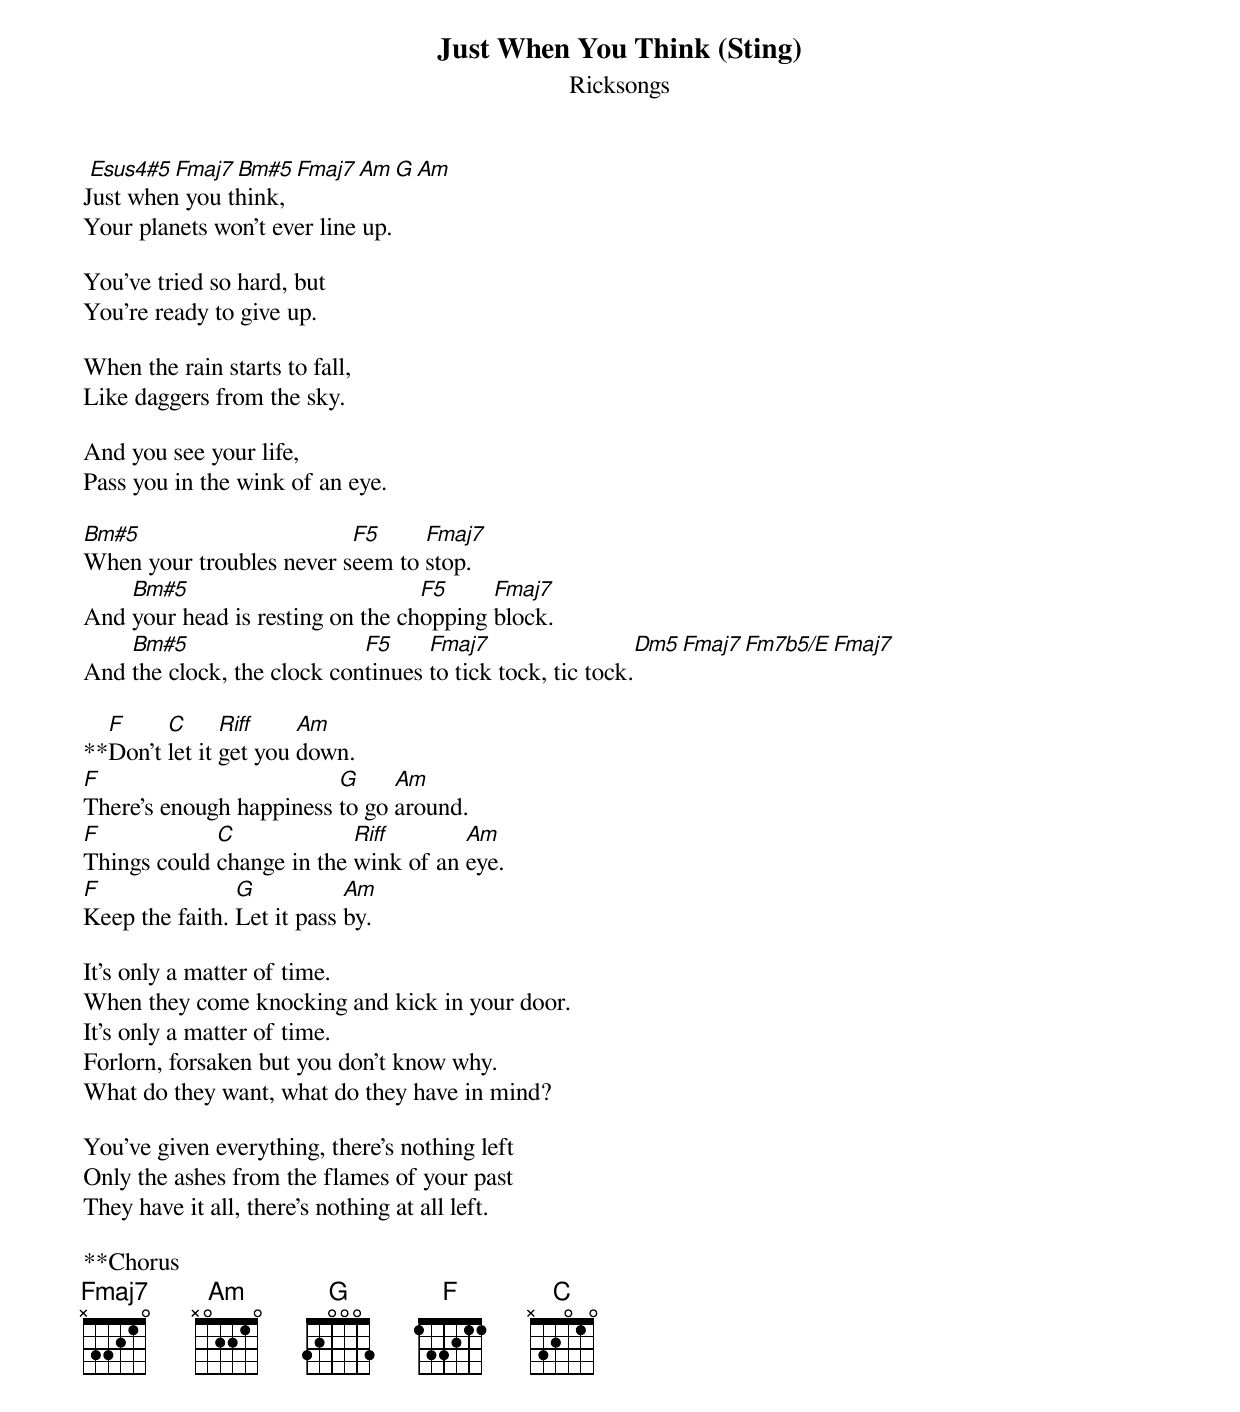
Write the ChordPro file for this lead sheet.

{title: Just When You Think (Sting)}
{st:Ricksongs}
 [Esus4#5][Fmaj7][Bm#5][Fmaj7][Am][G][Am]
Just when you think,
Your planets won’t ever line up.

You’ve tried so hard, but
You’re ready to give up.

When the rain starts to fall,
Like daggers from the sky.

And you see your life,
Pass you in the wink of an eye.

[Bm#5]When your troubles never s[F5]eem to [Fmaj7]stop.
And [Bm#5]your head is resting on the ch[F5]opping [Fmaj7]block.
And [Bm#5]the clock, the clock con[F5]tinues [Fmaj7]to tick tock, tic tock.[Dm5][Fmaj7][Fm7b5/E][Fmaj7]

**[F]Don’t [C]let it [Riff]get you [Am]down.
[F]There’s enough happiness [G]to go [Am]around.
[F]Things could [C]change in the [Riff]wink of an [Am]eye.
[F]Keep the faith. [G]Let it pass [Am]by.

It’s only a matter of time.
When they come knocking and kick in your door.
It’s only a matter of time.
Forlorn, forsaken but you don’t know why.
What do they want, what do they have in mind?

You’ve given everything, there’s nothing left
Only the ashes from the flames of your past
They have it all, there’s nothing at all left.

**Chorus
